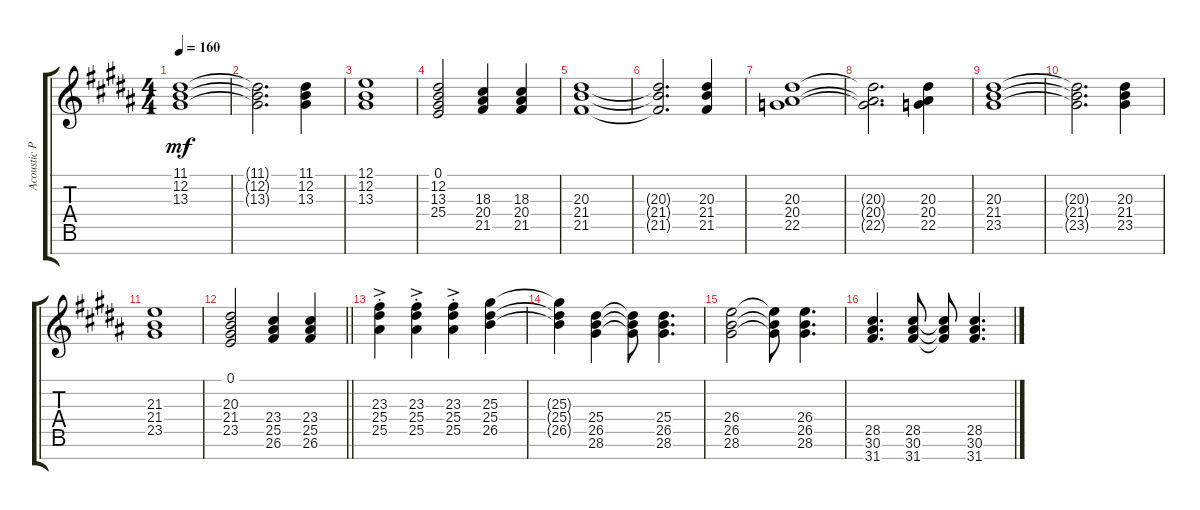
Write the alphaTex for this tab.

\track ("Acoustic Piano (Staff 1)" "Acoustic P") {instrument acousticgrandpiano}
\staff {score tabs}
\tuning (E4 B3 G3 D3 A2 E2 B1) {hide}
\ts (4 4)
\tempo 160
\clef g2
\ks b
(11.1 12.2 13.3).1{dy mf} |
(11.1{t} 12.2{t} 13.3{t}).2{d} (11.1 12.2 13.3).4 |
(12.1 12.2 13.3).1 |
(0.1 12.2 13.3 25.4).2 (18.3 20.4 21.5).4 (18.3 20.4 21.5).4 |
(20.3 21.4 21.5).1 |
(20.3{t} 21.4{t} 21.5{t}).2{d} (20.3 21.4 21.5).4 |
(20.3 20.4 22.5).1 |
(20.3{t} 20.4{t} 22.5{t}).2{d} (20.3 20.4 22.5).4 |
(20.3 21.4 23.5).1 |
(20.3{t} 21.4{t} 23.5{t}).2{d} (20.3 21.4 23.5).4 |
(21.3 21.4 23.5).1 |
\barLineRight lightlight
(0.1 20.3 21.4 23.5).2 (23.4 25.5 26.6).4 (23.4 25.5 26.6).4 |
\section ("" "")
(23.3{ac st} 25.4{ac st} 25.5{ac st}).4 (23.3{ac st} 25.4{ac st} 25.5{ac st}).4 (23.3{ac st} 25.4{ac st} 25.5{ac st}).4 (25.3 25.4 26.5).4 |
(25.3{t} 25.4{t} 26.5{t}).4 (25.4 26.5 28.6).4 (25.4{t} 26.5{t} 28.6{t}).8 (25.4 26.5 28.6).4{d} |
(26.4 26.5 28.6).2 (26.4{t} 26.5{t} 28.6{t}).8 (26.4 26.5 28.6).4{d} |
(28.5 30.6 31.7).4{d} (28.5 30.6 31.7).8 (28.5{t} 30.6{t} 31.7{t}).8 (28.5 30.6 31.7).4{d}
